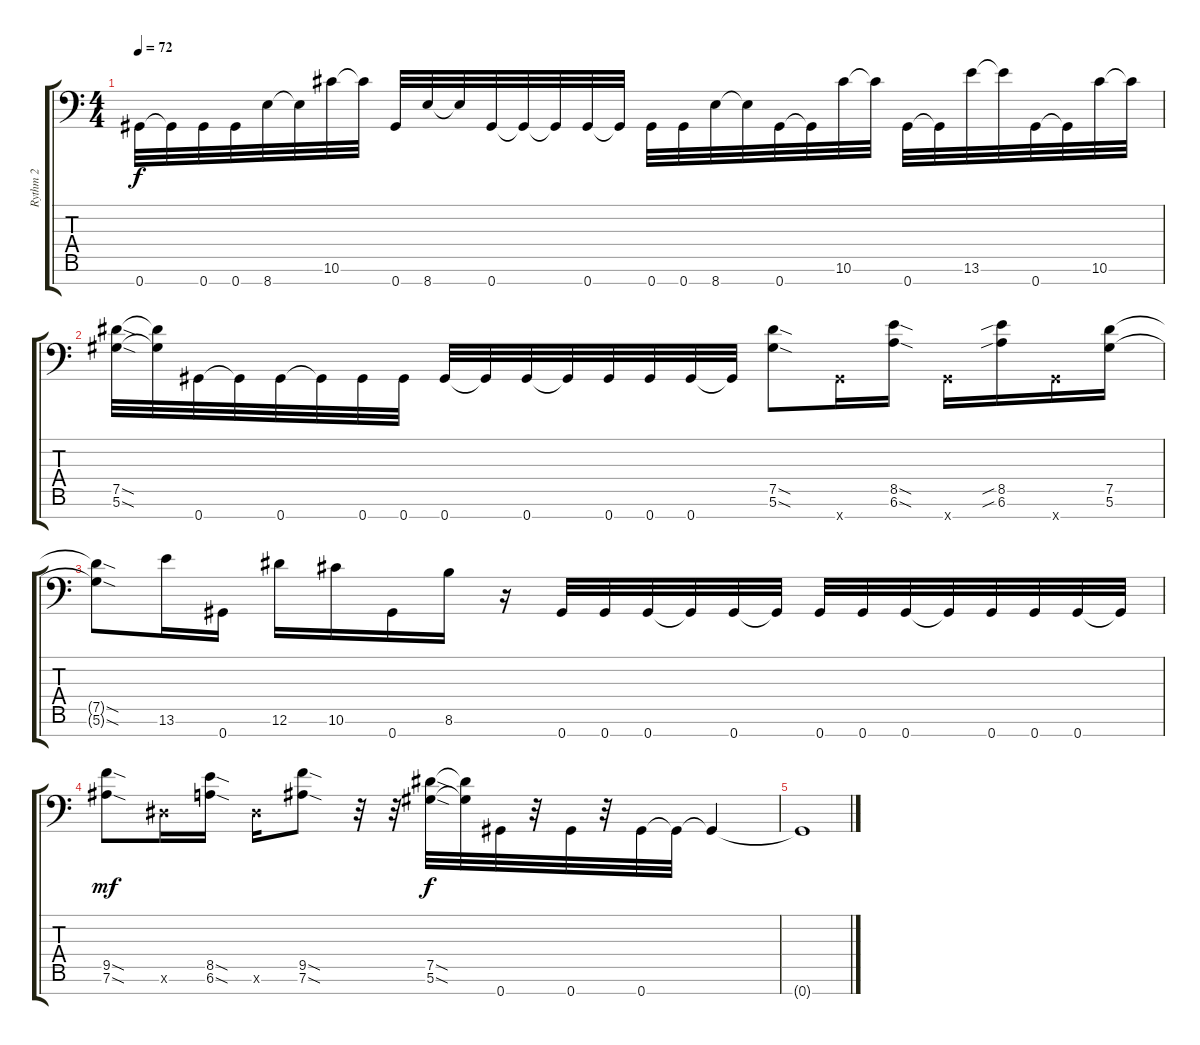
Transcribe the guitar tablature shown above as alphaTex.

\track ("Rythm 2" "Rythm 2") {instrument distortionguitar}
\staff {score tabs}
\tuning (Eb4 Bb3 Gb3 Db3 Ab2 Eb2 Ab1) {hide}
\ts (4 4)
\tempo 72
\clef f4
\ks c
0.7.32{dy f} 0.7{t}.32 0.7.32 0.7.32 8.7.32 8.7{t}.32 10.6.32 10.6{t}.32 0.7.32 8.7.32 8.7{t}.32 0.7.32 0.7{t}.32 0.7{t}.32 0.7.32 0.7{t}.32 0.7.32 0.7.32 8.7.32 8.7{t}.32 0.7.32 0.7{t}.32 10.6.32 10.6{t}.32 0.7.32 0.7{t}.32 13.6.32 13.6{t}.32 0.7.32 0.7{t}.32 10.6.32 10.6{t}.32 |
(7.5{sod} 5.6{sod}).32 (7.5{t} 5.6{t}).32 0.7.32 0.7{t}.32 0.7.32 0.7{t}.32 0.7.32 0.7.32 0.7.32 0.7{t}.32 0.7.32 0.7{t}.32 0.7.32 0.7.32 0.7.32 0.7{t}.32 (7.5{sod} 5.6{sod}).8 0.7{x}.16 (8.5{sod} 6.6{sod}).16 0.7{x}.16 (8.5{sib} 6.6{sib}).16 0.7{x}.16 (7.5 5.6).16 |
(7.5{sod t} 5.6{sod t}).8 13.6.16 0.7.16 12.6.16 10.6.16 0.7.16 8.6.16 r.16 0.7.32 0.7.32 0.7.32 0.7{t}.32 0.7.32 0.7{t}.32 0.7.32 0.7.32 0.7.32 0.7{t}.32 0.7.32 0.7.32 0.7.32 0.7{t}.32 |
(9.5{sod} 7.6{sod}).8{dy mf} 0.6{x}.16 (8.5{sod} 6.6{sod}).16 0.6{x}.16 (9.5{sod} 7.6{sod}).8 r.32 r.32 (7.5{sod} 5.6{sod}).32{dy f} (7.5{t} 5.6{t}).32 0.7.32 r.32 0.7.32 r.32 0.7.32 0.7{t}.32 0.7{t}.4 |
0.7{t}.1
